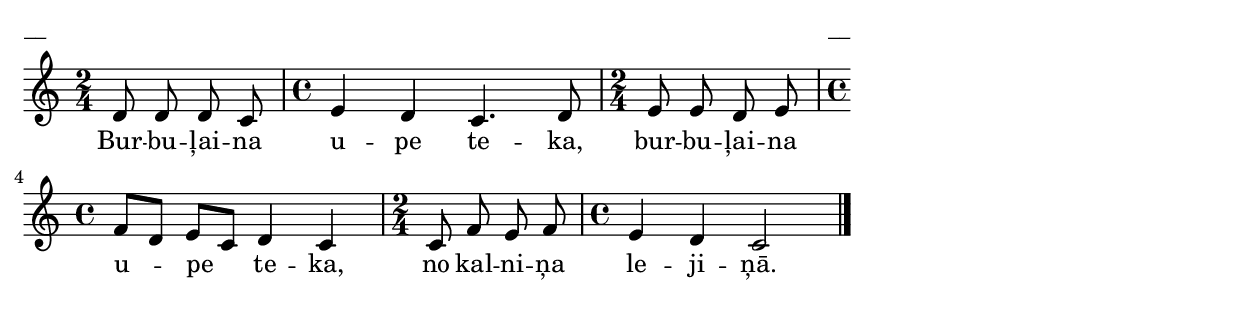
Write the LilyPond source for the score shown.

\version "2.13.16"
%\header {
%    title = "Burbuļaina upe teka",AA lapas, bēres
%}
\paper {
line-width = 14\cm
left-margin = 0.4\cm
between-system-padding = 0.1\cm
between-system-space = 0.1\cm
}
\layout {
indent = #0
ragged-last = ##f
}

voiceA = \relative c' {
\clef "treble"
\key a \minor
\time 2/4
d8 d d c |
\time 4/4
e4 d c4. d8 |
\time 2/4
e8 e d e |
\time 4/4
f8[ d] e[ c] d4 c4 |
\time 2/4
c8 f e f |
\time 4/4
e4 d c2 |
\bar "|."
} 

lyricA = \lyricmode {
Bur -- bu -- ļai --  na u -- pe te -- ka, bur -- bu -- ļai -- na u -- pe te -- ka,
no kal -- ni -- ņa le -- ji -- ņā.
} 

fullScore = <<
\new Staff {
<<
\new Voice = "voiceA" { \oneVoice \autoBeamOff \voiceA }
\lyricsto "voiceA" \new Lyrics \lyricA
>>
}
>>

\score {
\fullScore
\header { piece = "__" opus = "__" }
}
\markup { \with-color #(x11-color 'white) \sans \smaller "__" }
\score {
\unfoldRepeats
\fullScore
\midi {
\context { \Staff \remove "Staff_performer" }
\context { \Voice \consists "Staff_performer" }
}
}


